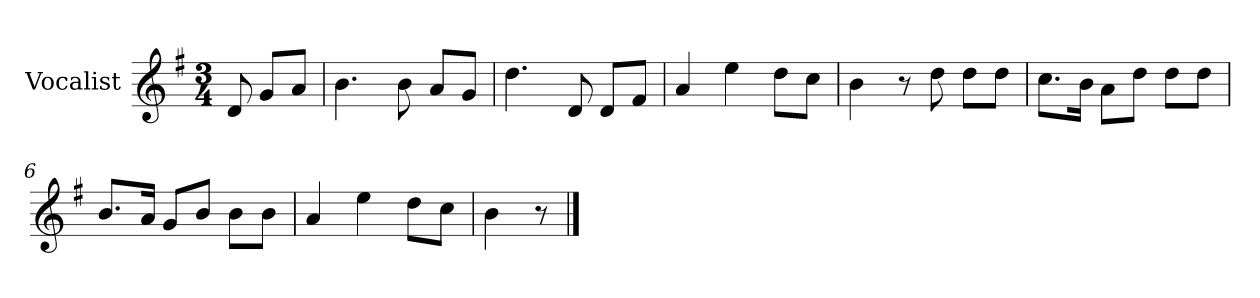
**kern
*part1
*staff1
*I"Vocalist
*k[f#]
*G:
*M3/4
=
8d
8gL
8aJ
=1
4.b
8b
8aL
8gJ
=2
4.dd
8d
8dL
8f#J
=3
4a
4ee
8ddL
8ccJ
=4
4b
8r
8dd
8ddL
8ddJ
=5
8.ccL
16bJk
8aL
8ddJ
8ddL
8ddJ
=6
8.bL
16aJk
8gL
8bJ
8bL
8bJ
=7
4a
4ee
8ddL
8ccJ
=8
4b
8r
==
*-
